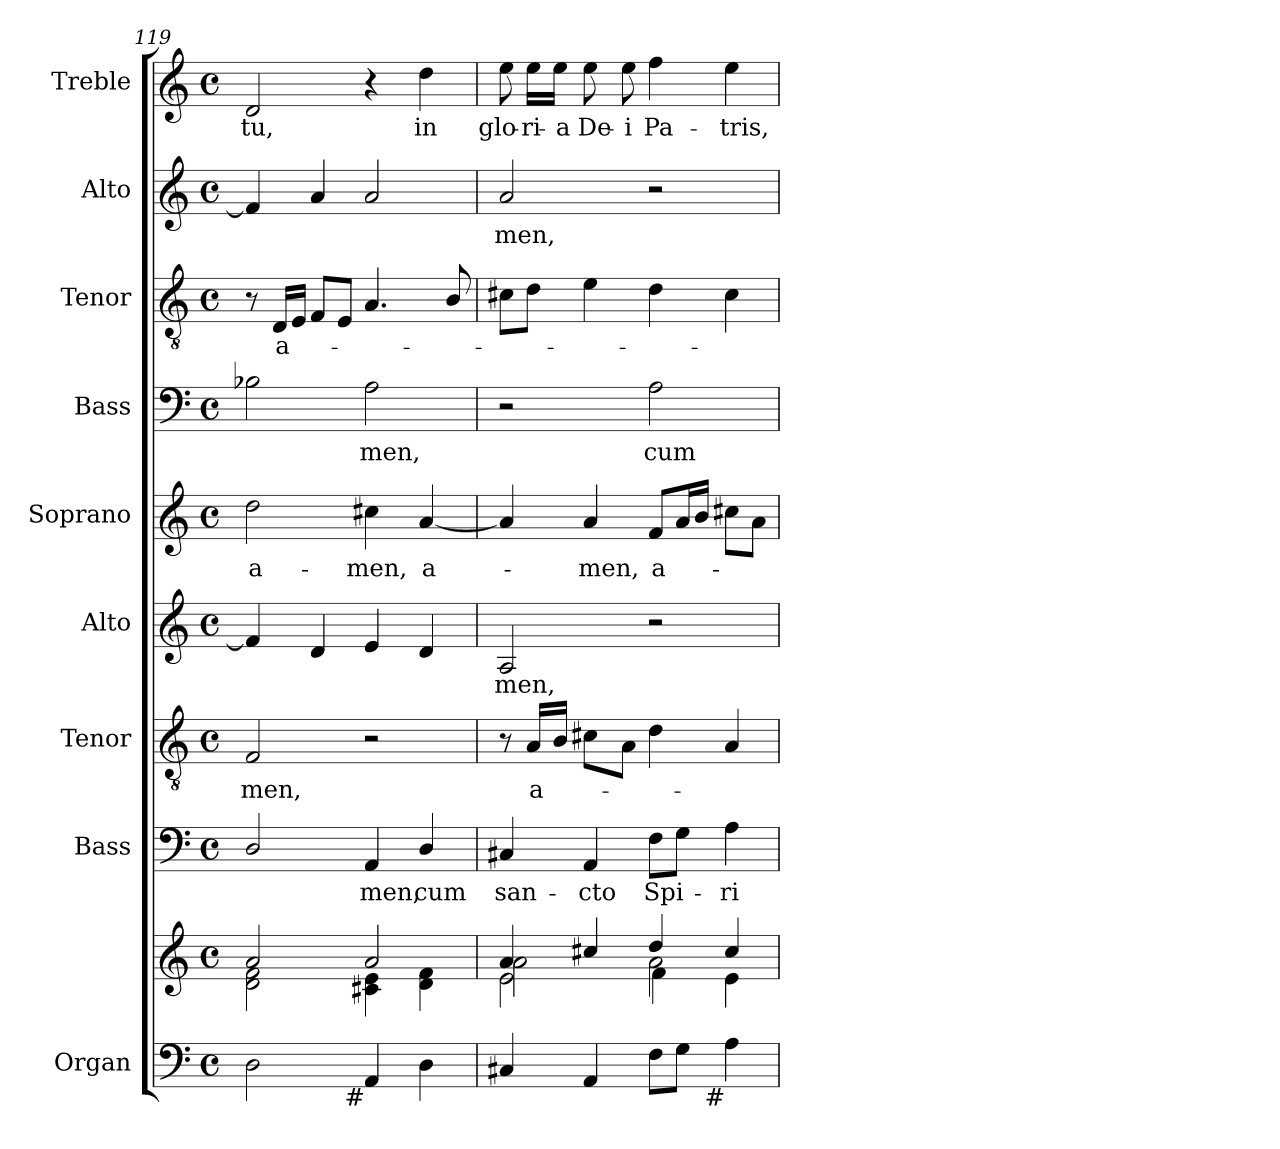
**kern	**kern	**kern	**text	**kern	**text	**kern	**text	**kern	**text	**kern	**text	**kern	**text	**kern	**text	**kern	**text
*part9	*part9	*part8	*part8	*part7	*part7	*part6	*part6	*part5	*part5	*part4	*part4	*part3	*part3	*part2	*part2	*part1	*part1
*staff10	*staff9	*staff8	*staff8	*staff7	*staff7	*staff6	*staff6	*staff5	*staff5	*staff4	*staff4	*staff3	*staff3	*staff2	*staff2	*staff1	*staff1
*I"Organ	*	*I"Bass	*	*I"Tenor	*	*I"Alto	*	*I"Soprano	*	*I"Bass	*	*I"Tenor	*	*I"Alto	*	*I"Treble	*
*I'Org.	*	*I'B.	*	*I'T.	*	*I'A.	*	*I'S.	*	*I'B.	*	*I'T.	*	*I'A.	*	*I'Tr.	*
*clefF4	*clefG2	*clefF4	*	*clefGv2	*	*clefG2	*	*clefG2	*	*clefF4	*	*clefGv2	*	*clefG2	*	*clefG2	*
*	*	*	*	*ITrd7c12	*	*	*	*	*	*	*	*ITrd7c12	*	*	*	*	*
*k[]	*k[]	*k[]	*	*k[]	*	*k[]	*	*k[]	*	*k[]	*	*k[]	*	*k[]	*	*k[]	*
*C:	*C:	*C:	*	*C:	*	*C:	*	*C:	*	*C:	*	*C:	*	*C:	*	*C:	*
*M4/4	*M4/4	*M4/4	*	*M4/4	*	*M4/4	*	*M4/4	*	*M4/4	*	*M4/4	*	*M4/4	*	*M4/4	*
*met(c)	*met(c)	*met(c)	*	*met(c)	*	*met(c)	*	*met(c)	*	*met(c)	*	*met(c)	*	*met(c)	*	*met(c)	*
=119	=119	=119	=119	=119	=119	=119	=119	=119	=119	=119	=119	=119	=119	=119	=119	=119	=119
*	*^	*	*	*	*	*	*	*	*	*	*	*	*	*	*	*	*
!	!	!	!	!	!	!LO:LY:b:color=#000000	!	!	!	!	!	!	!	!	!	!	!	!
!	!	!	!	!	!	!	!	!	!	!LO:LY:b:color=#000000	!	!	!	!	!	!	!	!
!	!	!	!	!	!	!	!	!	!	!	!	!	!	!	!	!	!	!LO:LY:b:color=#000000
2Di\	2ai/	2di\ 2fi	2Di/	.	2FFi/	-men,	4fi/]	.	2ddi\	a-	2B-Xi\	.	8r	.	4fi/]	.	2di/	-tu,
!	!	!	!	!	!	!	!	!	!	!	!	!	!	!LO:LY:b:color=#000000	!	!	!	!
.	.	.	.	.	.	.	.	.	.	.	.	.	16DDi/LL	a-	.	.	.	.
.	.	.	.	.	.	.	.	.	.	.	.	.	16EEi/JJ	.	.	.	.	.
.	.	.	.	.	.	.	4di/	.	.	.	.	.	8FFi/L	.	4ai/	.	.	.
.	.	.	.	.	.	.	.	.	.	.	.	.	8EEi/J	.	.	.	.	.
!	!	!	!	!LO:LY:b:color=#000000	!	!	!	!	!	!	!	!	!	!	!	!	!	!
!	!	!	!	!	!	!	!	!	!	!LO:LY:b:color=#000000	!	!	!	!	!	!	!	!
!LO:TX:b:rj:t=#	!	!	!	!	!	!	!	!	!	!	!	!	!	!	!	!	!	!
!	!	!	!	!	!	!	!	!	!	!	!	!LO:LY:b:color=#000000	!	!	!	!	!	!
4AAi/	2ai/	4c#Xi\ 4ei	4AAi/	-men,	2r	.	4ei/	.	4cc#Xi\	-men,	2Ai\	-men,	4.AAi/	.	2ai/	.	4r	.
!	!	!	!	!LO:LY:b:color=#000000	!	!	!	!	!	!	!	!	!	!	!	!	!	!
!	!	!	!	!	!	!	!	!	!	!LO:LY:b:color=#000000	!	!	!	!	!	!	!	!
!	!	!	!	!	!	!	!	!	!	!	!	!	!	!	!	!	!	!LO:LY:b:color=#000000
4Di\	.	4di\ 4fi	4Di/	cum	.	.	4di/	.	[4ai/	a-	.	.	.	.	.	.	4ddi\	in
.	.	.	.	.	.	.	.	.	.	.	.	.	8BBi/	.	.	.	.	.
=120	=120	=120	=120	=120	=120	=120	=120	=120	=120	=120	=120	=120	=120	=120	=120	=120	=120	=120
*	*	*^	*	*	*	*	*	*	*	*	*	*	*	*	*	*	*	*
!	!	!	!	!	!LO:LY:b:color=#000000	!	!	!	!	!	!	!	!	!	!	!	!	!	!
!	!	!	!	!	!	!	!	!	!LO:LY:b:color=#000000	!	!	!	!	!	!	!	!	!	!
!	!	!	!	!	!	!	!	!	!	!	!	!	!	!	!	!	!LO:LY:b:color=#000000	!	!
!	!	!	!	!	!	!	!	!	!	!	!	!	!	!	!	!	!	!	!LO:LY:b:color=#000000
4C#Xi/	4ai/	2ai\	2ei\	4C#Xi/	san-	8r	.	2Ai/	-men,	4ai/]	.	2r	.	8C#Xi\L	.	2ai/	-men,	8eei\	glo-
!	!	!	!	!	!	!	!LO:LY:b:color=#000000	!	!	!	!	!	!	!	!	!	!	!	!
!	!	!	!	!	!	!	!	!	!	!	!	!	!	!	!	!	!	!	!LO:LY:b:color=#000000
.	.	.	.	.	.	16AAi/LL	a-	.	.	.	.	.	.	8Di\J	.	.	.	16eei\LL	-ri-
!	!	!	!	!	!	!	!	!	!	!	!	!	!	!	!	!	!	!	!LO:LY:b:color=#000000
.	.	.	.	.	.	16BBi/JJ	.	.	.	.	.	.	.	.	.	.	.	16eei\JJ	-a
!	!	!	!	!	!LO:LY:b:color=#000000	!	!	!	!	!	!	!	!	!	!	!	!	!	!
!	!	!	!	!	!	!	!	!	!	!	!LO:LY:b:color=#000000	!	!	!	!	!	!	!	!
!	!	!	!	!	!	!	!	!	!	!	!	!	!	!	!	!	!	!	!LO:LY:b:color=#000000
4AAi/	4cc#Xi/	.	.	4AAi/	-cto	8C#Xi\L	.	.	.	4ai/	-men,	.	.	4Ei\	.	.	.	8eei\	De-
!	!	!	!	!	!	!	!	!	!	!	!	!	!	!	!	!	!	!	!LO:LY:b:color=#000000
.	.	.	.	.	.	8AAi\J	.	.	.	.	.	.	.	.	.	.	.	8eei\	-i
!	!	!	!	!	!LO:LY:b:color=#000000	!	!	!	!	!	!	!	!	!	!	!	!	!	!
!	!	!	!	!	!	!	!	!	!	!	!LO:LY:b:color=#000000	!	!	!	!	!	!	!	!
!	!	!	!	!	!	!	!	!	!	!	!	!	!LO:LY:b:color=#000000	!	!	!	!	!	!
!	!	!	!	!	!	!	!	!	!	!	!	!	!	!	!	!	!	!	!LO:LY:b:color=#000000
8Fi\L	4ddi/	2ai\	4fi\	8Fi\L	Spi-	4Di\	.	2r	.	8fi/L	a-	2Ai\	cum	4Di\	.	2r	.	4ffi\	Pa-
8Gi\J	.	.	.	8Gi\J	.	.	.	.	.	16ai/L	.	.	.	.	.	.	.	.	.
.	.	.	.	.	.	.	.	.	.	16bi/JJ	.	.	.	.	.	.	.	.	.
!	!	!	!	!	!LO:LY:b:color=#000000	!	!	!	!	!	!	!	!	!	!	!	!	!	!
!LO:TX:b:rj:t=#	!	!	!	!	!	!	!	!	!	!	!	!	!	!	!	!	!	!	!
!	!	!	!	!	!	!	!	!	!	!	!	!	!	!	!	!	!	!	!LO:LY:b:color=#000000
4Ai\	4cc#i/	.	4ei\	4Ai\	-ri-	4AAi/	.	.	.	8cc#Xi\L	.	.	.	4C#i\	.	.	.	4eei\	-tris,
.	.	.	.	.	.	.	.	.	.	8ai\J	.	.	.	.	.	.	.	.	.
*	*v	*v	*v	*	*	*	*	*	*	*	*	*	*	*	*	*	*	*	*
=	=	=	=	=	=	=	=	=	=	=	=	=	=	=	=	=	=
*-	*-	*-	*-	*-	*-	*-	*-	*-	*-	*-	*-	*-	*-	*-	*-	*-	*-
